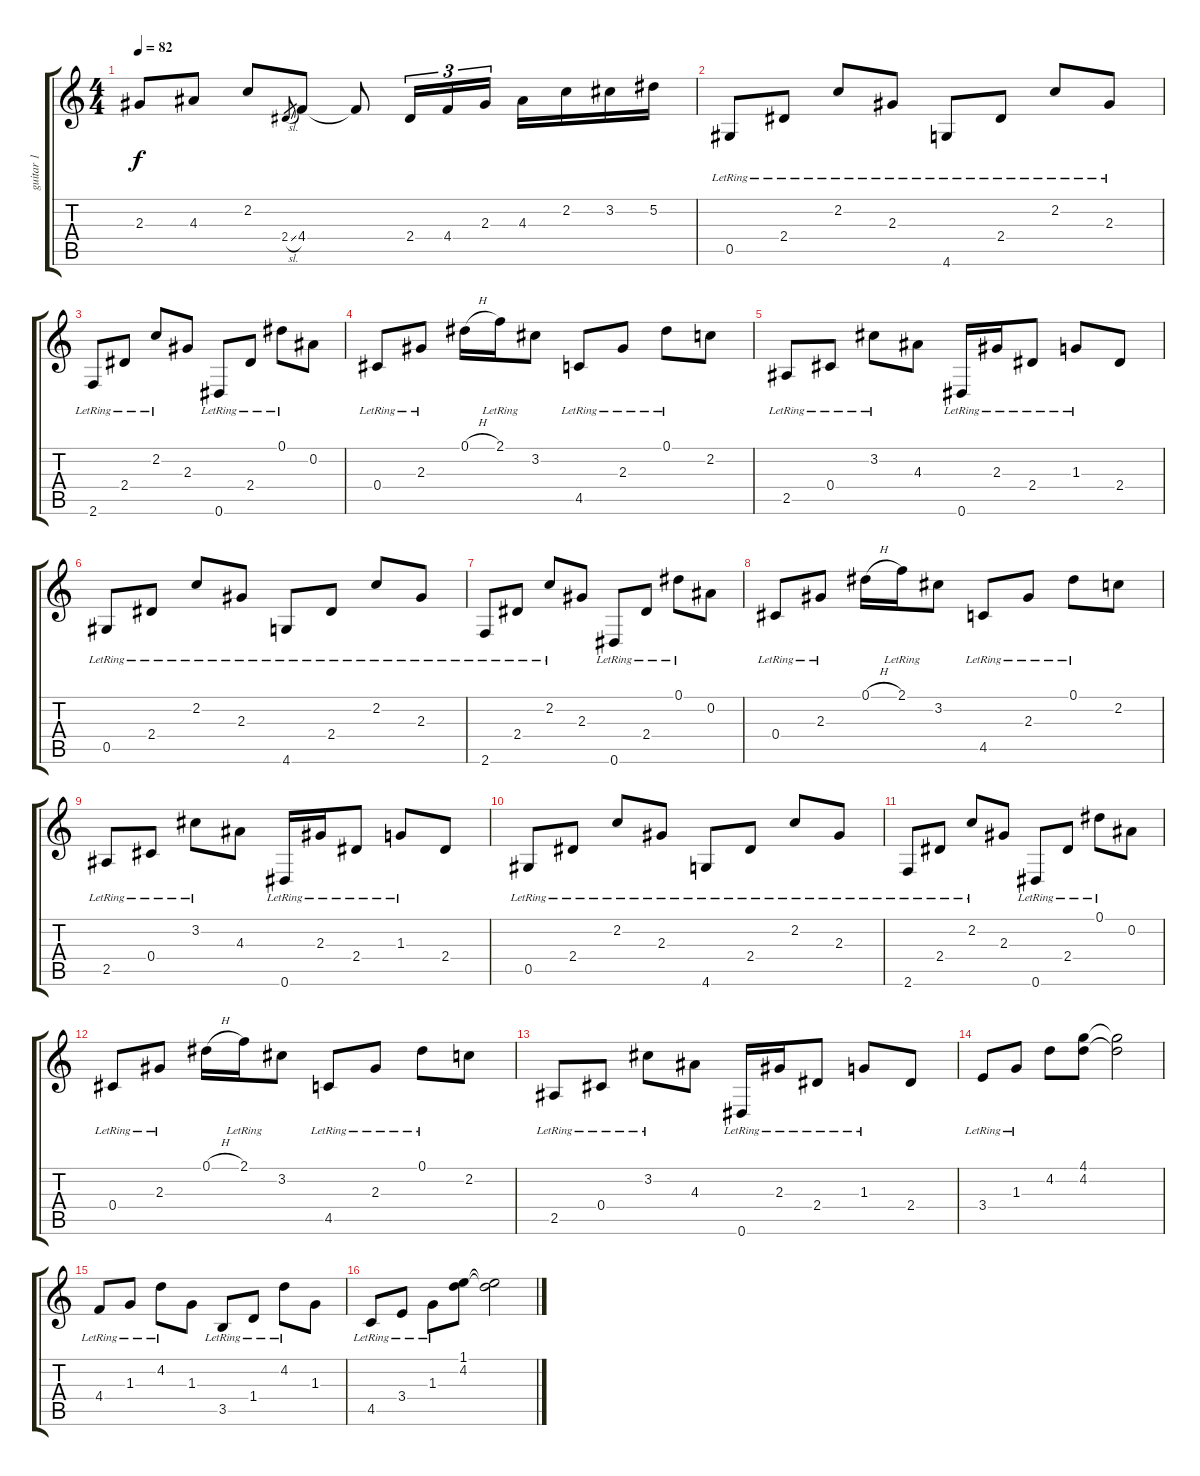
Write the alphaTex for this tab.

\track ("guitar 1" "guitar 1") {instrument electricguitarclean}
\staff {score tabs}
\tuning (Eb4 Bb3 Gb3 Db3 Ab2 Eb2) {hide}
\ts (4 4)
\tempo 82
\clef g2
\ks c
2.3.8{dy f} 4.3.8 2.2.8 2.4{sl}.8{gr} 4.4.8 4.4{t}.8 2.4.16{tu (3 2)} 4.4.16{tu (3 2)} 2.3.16{tu (3 2)} 4.3.16 2.2.16 3.2.16 5.2.16 |
0.5{lr}.8 2.4{lr}.8 2.2{lr}.8 2.3{lr}.8 4.6{lr}.8 2.4{lr}.8 2.2{lr}.8 2.3{lr}.8 |
2.6{lr}.8 2.4{lr}.8 2.2{lr}.8 2.3.8 0.6{lr}.8 2.4{lr}.8 0.1{lr}.8 0.2.8 |
0.4{lr}.8 2.3{lr}.8 0.1{h}.16 2.1{lr}.16 3.2.8 4.5{lr}.8 2.3{lr}.8 0.1{lr}.8 2.2.8 |
2.5{lr}.8 0.4{lr}.8 3.2{lr}.8 4.3.8 0.6{lr}.16 2.3{lr}.16 2.4{lr}.8 1.3{lr}.8 2.4.8 |
0.5{lr}.8 2.4{lr}.8 2.2{lr}.8 2.3{lr}.8 4.6{lr}.8 2.4{lr}.8 2.2{lr}.8 2.3{lr}.8 |
2.6{lr}.8 2.4{lr}.8 2.2{lr}.8 2.3.8 0.6{lr}.8 2.4{lr}.8 0.1{lr}.8 0.2.8 |
0.4{lr}.8 2.3{lr}.8 0.1{h}.16 2.1{lr}.16 3.2.8 4.5{lr}.8 2.3{lr}.8 0.1{lr}.8 2.2.8 |
2.5{lr}.8 0.4{lr}.8 3.2{lr}.8 4.3.8 0.6{lr}.16 2.3{lr}.16 2.4{lr}.8 1.3{lr}.8 2.4.8 |
0.5{lr}.8 2.4{lr}.8 2.2{lr}.8 2.3{lr}.8 4.6{lr}.8 2.4{lr}.8 2.2{lr}.8 2.3{lr}.8 |
2.6{lr}.8 2.4{lr}.8 2.2{lr}.8 2.3.8 0.6{lr}.8 2.4{lr}.8 0.1{lr}.8 0.2.8 |
0.4{lr}.8 2.3{lr}.8 0.1{h}.16 2.1{lr}.16 3.2.8 4.5{lr}.8 2.3{lr}.8 0.1{lr}.8 2.2.8 |
2.5{lr}.8 0.4{lr}.8 3.2{lr}.8 4.3.8 0.6{lr}.16 2.3{lr}.16 2.4{lr}.8 1.3{lr}.8 2.4.8 |
3.4{lr}.8 1.3{lr}.8 4.2.8 (4.1 4.2).8 (4.1{t} 4.2{t}).2 |
4.4{lr}.8 1.3{lr}.8 4.2{lr}.8 1.3.8 3.5{lr}.8 1.4{lr}.8 4.2{lr}.8 1.3.8 |
4.5{lr}.8 3.4{lr}.8 1.3{lr}.8 (1.1 4.2).8 (1.1{t} 4.2{t}).2
